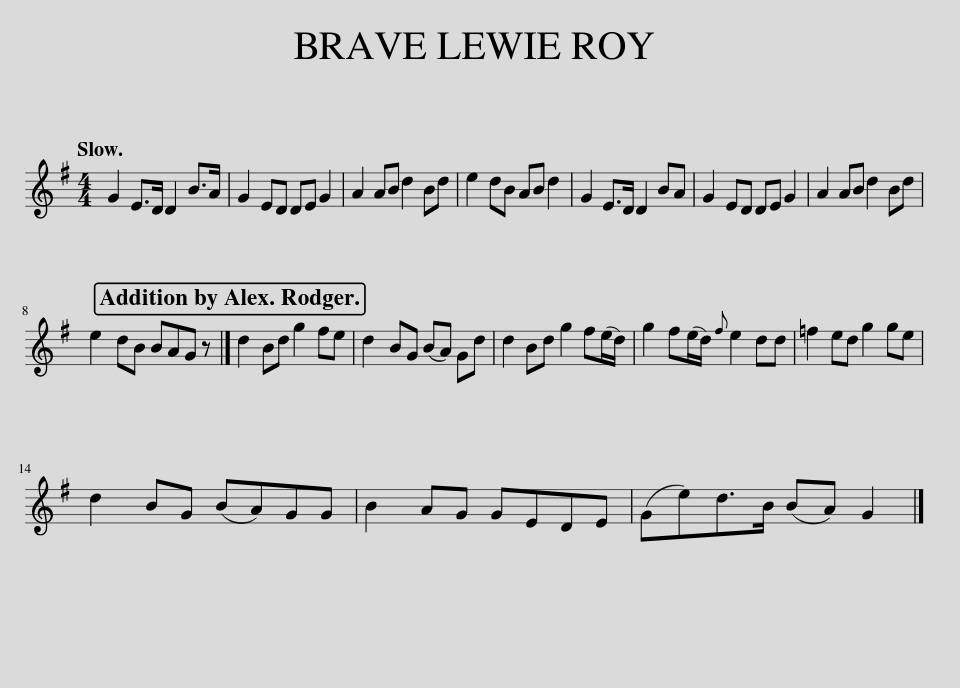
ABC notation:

X:1
L:1/8
Q:1/4=120
M:4/4
I:linebreak $
K:G
V:1 treble
V:1
 G2 E>D D2 B>A | G2 ED DE G2 | A2 AB d2 Bd | e2 dB AB d2 | G2 E>D D2 BA | %5
 G2 ED DE G2 | A2 AB d2 Bd |$ e2 dB BAG z |] d2 Bd g2 fe | d2 BG (BA) Gd | %10
 d2 Bd g2 f(e/d/) | g2 f(e/d/){f} e2 dd | =f2 ed g2 ge |$ d2 BG (BA)GG | B2 AG GEDE | %15
 (Ge)d>B (BA) G2 |] %16
